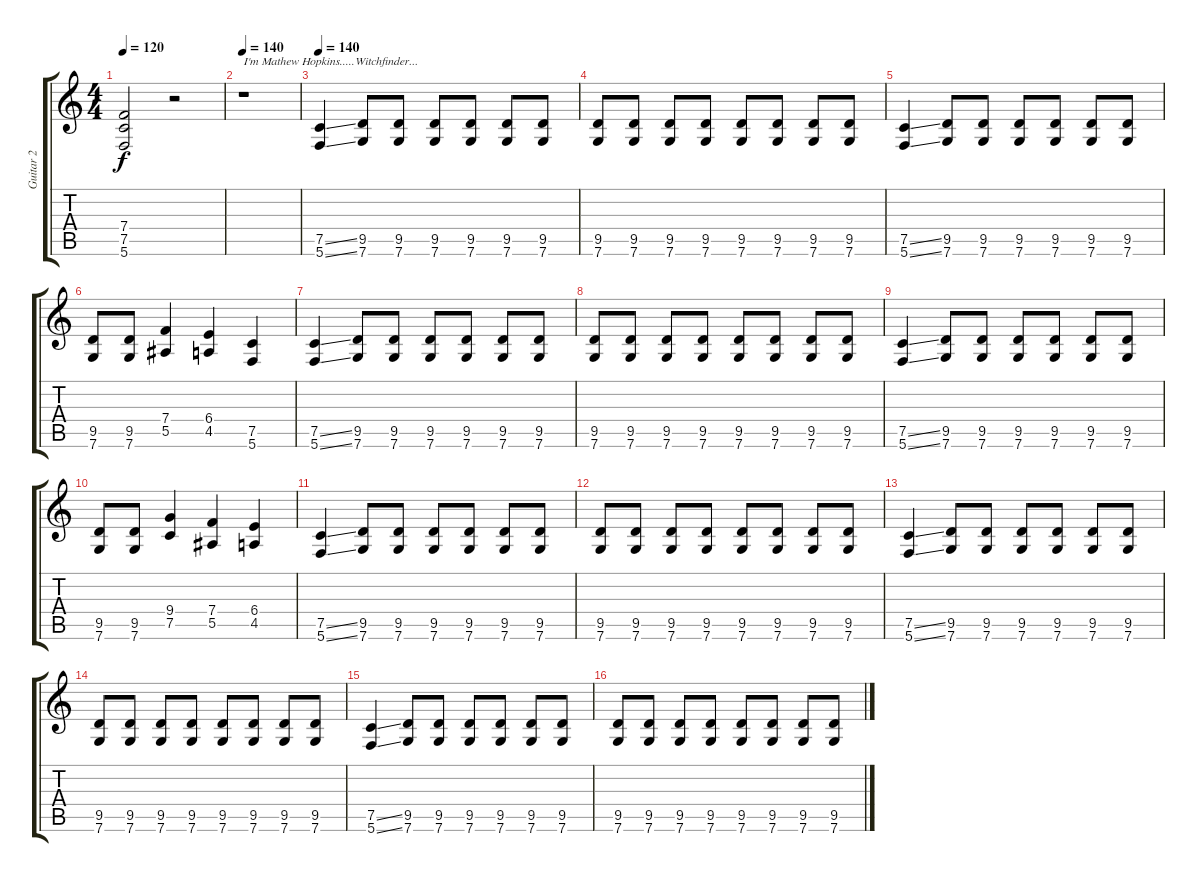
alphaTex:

\track ("Guitar 2" "Guitar 2") {instrument distortionguitar}
\staff {score tabs}
\tuning (C4 G3 Eb3 Bb2 F2 C2) {hide}
\ts (4 4)
\tempo 120
\clef g2
\ks c
(7.4 7.5 5.6).2{dy f instrument distortionguitar} r.2 |
\tempo 140
r.1{txt "I'm Mathew Hopkins.....Witchfinder..."} |
\tempo 140
(7.5{ss} 5.6{ss}).4 (9.5 7.6).8 (9.5 7.6).8 (9.5 7.6).8 (9.5 7.6).8 (9.5 7.6).8 (9.5 7.6).8 |
(9.5 7.6).8 (9.5 7.6).8 (9.5 7.6).8 (9.5 7.6).8 (9.5 7.6).8 (9.5 7.6).8 (9.5 7.6).8 (9.5 7.6).8 |
(7.5{ss} 5.6{ss}).4 (9.5 7.6).8 (9.5 7.6).8 (9.5 7.6).8 (9.5 7.6).8 (9.5 7.6).8 (9.5 7.6).8 |
(9.5 7.6).8 (9.5 7.6).8 (7.4 5.5).4 (6.4 4.5).4 (7.5 5.6).4 |
(7.5{ss} 5.6{ss}).4 (9.5 7.6).8 (9.5 7.6).8 (9.5 7.6).8 (9.5 7.6).8 (9.5 7.6).8 (9.5 7.6).8 |
(9.5 7.6).8 (9.5 7.6).8 (9.5 7.6).8 (9.5 7.6).8 (9.5 7.6).8 (9.5 7.6).8 (9.5 7.6).8 (9.5 7.6).8 |
(7.5{ss} 5.6{ss}).4 (9.5 7.6).8 (9.5 7.6).8 (9.5 7.6).8 (9.5 7.6).8 (9.5 7.6).8 (9.5 7.6).8 |
(9.5 7.6).8 (9.5 7.6).8 (9.4 7.5).4 (7.4 5.5).4 (6.4 4.5).4 |
(7.5{ss} 5.6{ss}).4 (9.5 7.6).8 (9.5 7.6).8 (9.5 7.6).8 (9.5 7.6).8 (9.5 7.6).8 (9.5 7.6).8 |
(9.5 7.6).8 (9.5 7.6).8 (9.5 7.6).8 (9.5 7.6).8 (9.5 7.6).8 (9.5 7.6).8 (9.5 7.6).8 (9.5 7.6).8 |
(7.5{ss} 5.6{ss}).4 (9.5 7.6).8 (9.5 7.6).8 (9.5 7.6).8 (9.5 7.6).8 (9.5 7.6).8 (9.5 7.6).8 |
(9.5 7.6).8 (9.5 7.6).8 (9.5 7.6).8 (9.5 7.6).8 (9.5 7.6).8 (9.5 7.6).8 (9.5 7.6).8 (9.5 7.6).8 |
(7.5{ss} 5.6{ss}).4 (9.5 7.6).8 (9.5 7.6).8 (9.5 7.6).8 (9.5 7.6).8 (9.5 7.6).8 (9.5 7.6).8 |
(9.5 7.6).8 (9.5 7.6).8 (9.5 7.6).8 (9.5 7.6).8 (9.5 7.6).8 (9.5 7.6).8 (9.5 7.6).8 (9.5 7.6).8
